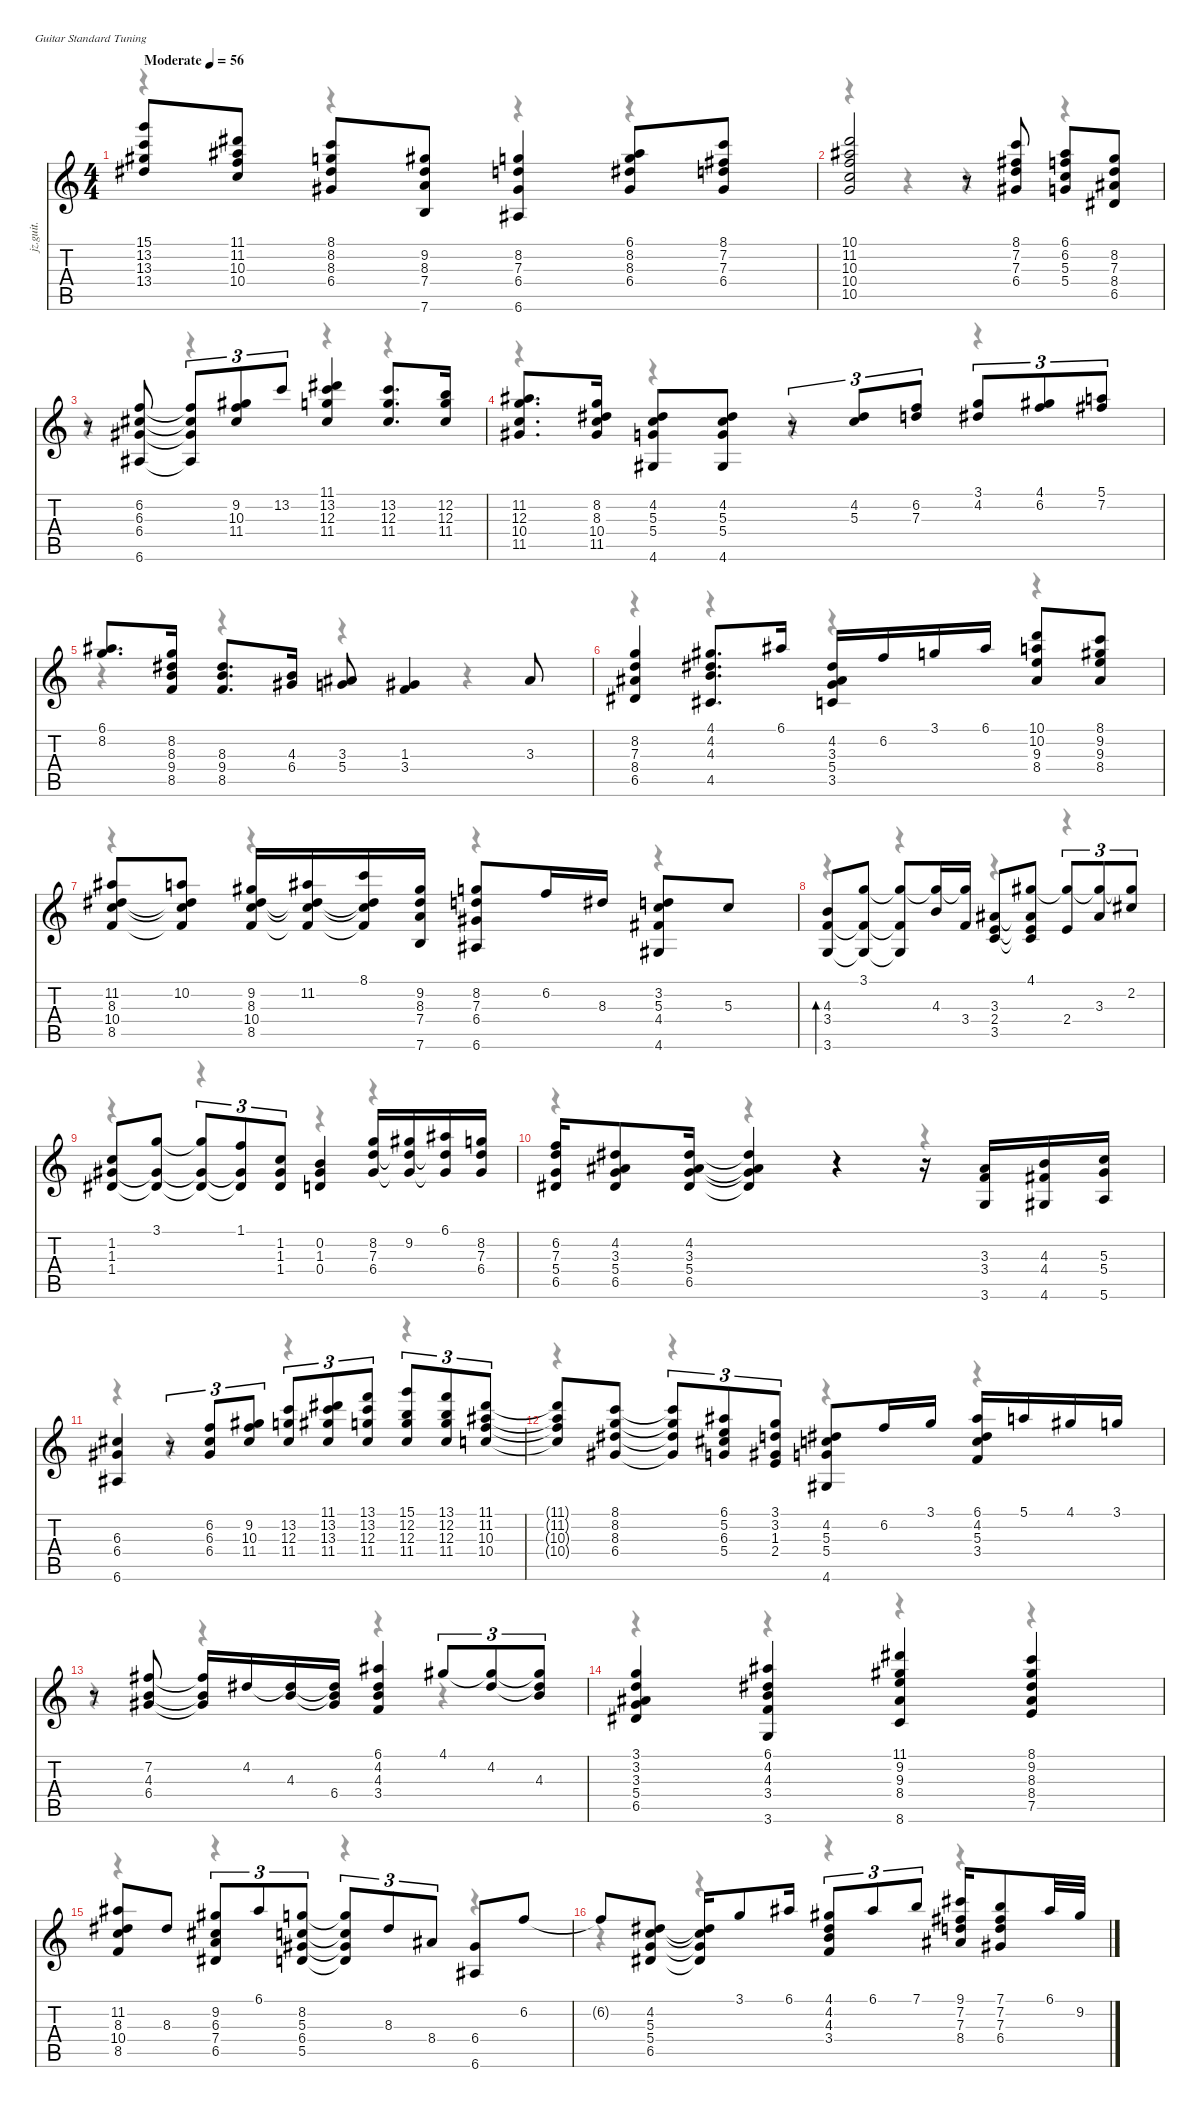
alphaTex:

\defaultSystemsLayout 4
\hideDynamics
\bracketExtendMode nobrackets
\otherSystemsTrackNameOrientation horizontal
\track ("Spoor 1" "jz.guit.") {instrument electricguitarjazz}
\staff {score tabs}
\tuning (E4 B3 G3 D3 A2 E2)
\voice
\ts (4 4)
\beaming (8 2 2 2 2)
\tempo (56 "Moderate")
\clef g2
\ks c
(15.1 13.2 13.3{acc #} 13.4{acc #}).8{dy f instrument electricguitarjazz beam Up} (11.1{acc #} 11.2{acc #} 10.3 10.4).8{beam Up} (8.1 8.2 8.3{acc #} 6.4{acc #}).8{beam Up} (9.2{acc #} 8.3{acc #} 7.4 7.6).8{beam Up} (8.2 7.3 6.4{acc #} 6.6{acc #}).4{beam Up} (6.1{acc #} 8.2 8.3{acc #} 6.4{acc #}).8{beam Up} (8.1 7.2{acc #} 7.3 6.4{acc #}).8{beam Up} |
(10.1 11.2{acc #} 10.3 10.4 10.5).2{beam Up} r.8{beam Up} (8.1 7.2{acc #} 7.3 6.4{acc #}).8{beam Up} (6.1{acc #} 6.2 5.3 5.4).8{beam Up} (8.2 7.3 8.4{acc #} 6.5{acc #}).8{beam Up} |
r.8{beam Up} (6.2 6.3{acc #} 6.4{acc #} 6.6{acc #}).8{beam Up} (6.2{t} 6.3{t acc #} 6.4{t acc #} 6.6{t acc #}).8{tu (3 2) beam Up} (9.2{acc #} 10.3 11.4{acc #}).8{tu (3 2) beam Up} 13.2.8{tu (3 2) beam Up} (11.1{acc #} 13.2 12.3 11.4{acc #}).4{beam Up} (13.2 12.3 11.4{acc #}).8{d beam Up} (12.2 12.3 11.4{acc #}).16{beam Up} |
(11.2{acc #} 12.3 10.4 11.5{acc #}).8{d beam Up} (8.2 8.3{acc #} 10.4 11.5{acc #}).16{beam Up} (4.2{acc #} 5.3 5.4 4.6{acc #}).8{beam Up} (4.2{acc #} 5.3 5.4 4.6{acc #}).8{beam Up} r.8{tu (3 2) beam Up} (4.2{acc #} 5.3).8{tu (3 2) beam Up} (6.2 7.3).8{tu (3 2) beam Up} (3.1 4.2{acc #}).8{tu (3 2) beam Up} (4.1{acc #} 6.2).8{tu (3 2) beam Up} (5.1 7.2{acc #}).8{tu (3 2) beam Up} |
(6.1{acc #} 8.2).8{d beam Up} (8.2 8.3{acc #} 9.4 8.5).16{beam Up} (8.3{acc #} 9.4 8.5).8{d beam Up} (4.3 6.4{acc #}).16{beam Up} (3.3{acc #} 5.4).8{beam Up} (1.3{acc #} 3.4).4{beam Up} 3.3{acc #}.8{beam Up} |
(8.2 7.3 8.4{acc #} 6.5{acc #}).4{beam Up} (4.1{acc #} 4.2{acc #} 4.3 4.5{acc #}).8{d beam Up} 6.1{acc #}.16{beam Up} (4.2{acc #} 3.3{acc #} 5.4 3.5).16{beam Up} 6.2.16{beam Up} 3.1.16{beam Up} 6.1{acc #}.16{beam Up} (10.1 10.2 9.3 8.4{acc #}).8{beam Up} (8.1 9.2{acc #} 9.3 8.4{acc #}).8{beam Up} |
(11.2{acc #} 8.3{acc #} 10.4 8.5).8{beam Up} (10.2 8.3{t acc #} 10.4{t} 8.5{t}).8{beam Up} (9.2{acc #} 8.3{acc #} 10.4 8.5).16{beam Up} (11.2{acc #} 8.3{t acc #} 10.4{t} 8.5{t}).16{beam Up} (8.1 8.3{t acc #} 10.4{t} 8.5{t}).16{beam Up} (9.2{acc #} 8.3{acc #} 7.4 7.6).16{beam Up} (8.2 7.3 6.4{acc #} 6.6{acc #}).8{beam Up} 6.2.16{beam Up} 8.3{acc #}.16{beam Up} (3.2 5.3 4.4{acc #} 4.6{acc #}).8{beam Up} 5.3.8{beam Up} |
(4.3 3.4 3.6).8{bd 480 beam Up} (3.1 3.4{t} 3.6{t}).8{beam Up} (3.1{t} 3.4{t} 3.6{t}).8{beam Up} (3.1{t} 4.3).16{beam Up} (3.1{t} 3.4).16{beam Up} (3.3{acc #} 2.4 3.5).8{beam Up} (4.1{acc #} 3.3{t acc #} 2.4{t} 3.5{t}).8{beam Up} (4.1{t acc #} 2.4).8{tu (3 2) beam Up} (4.1{t acc #} 3.3{acc #}).8{tu (3 2) beam Up} (4.1{t acc #} 2.2{acc #}).8{tu (3 2) beam Up} |
(1.2 1.3{acc #} 1.4{acc #}).8{beam Up} (3.1 1.3{t acc #} 1.4{t acc #}).8{beam Up} (3.1{t} 1.3{t acc #} 1.4{t acc #}).8{tu (3 2) beam Up} (1.1 1.3{t acc #} 1.4{t acc #}).8{tu (3 2) beam Up} (1.2 1.3{acc #} 1.4{acc #}).8{tu (3 2) beam Up} (0.2 1.3{acc #} 0.4).4{beam Up} (8.2 7.3 6.4{acc #}).16{beam Up} (9.2{acc #} 7.3{t} 6.4{t acc #}).16{beam Up} (6.1{acc #} 7.3{t} 6.4{t acc #}).16{beam Up} (8.2 7.3 6.4{acc #}).16{beam Up} |
(6.2 7.3 5.4 6.5{acc #}).16{beam Up} (4.2{acc #} 3.3{acc #} 5.4 6.5{acc #}).8{beam Up} (4.2{acc #} 3.3{acc #} 5.4 6.5{acc #}).16{beam Up} (4.2{t acc #} 3.3{t acc #} 5.4{t} 6.5{t acc #}).4{beam Up} r.4{beam Up} r.16{beam Up} (3.3{acc #} 3.4 3.6).16{beam Up} (4.3 4.4{acc #} 4.6{acc #}).16{beam Up} (5.3 5.4 5.6).16{beam Up} |
(6.3{acc #} 6.4{acc #} 6.6{acc #}).4{beam Up} r.8{tu (3 2) beam Up} (6.2 6.3{acc #} 6.4{acc #}).8{tu (3 2) beam Up} (9.2{acc #} 10.3 11.4{acc #}).8{tu (3 2) beam Up} (13.2 12.3 11.4{acc #}).8{tu (3 2) beam Up} (11.1{acc #} 13.2 13.3{acc #} 11.4{acc #}).8{tu (3 2) beam Up} (13.1 13.2 12.3 11.4{acc #}).8{tu (3 2) beam Up} (15.1 12.2 12.3 11.4{acc #}).8{tu (3 2) beam Up} (13.1 12.2 12.3 11.4{acc #}).8{tu (3 2) beam Up} (11.1{acc #} 11.2{acc #} 10.3 10.4).8{tu (3 2) beam Up} |
(11.1{t acc #} 11.2{t acc #} 10.3{t} 10.4{t}).8{beam Up} (8.1 8.2 8.3{acc #} 6.4{acc #}).8{beam Up} (8.1{t} 8.2{t} 8.3{t acc #} 6.4{t acc #}).8{tu (3 2) beam Up} (6.1{acc #} 5.2 6.3{acc #} 5.4).8{tu (3 2) beam Up} (3.1 3.2 1.3{acc #} 2.4).8{tu (3 2) beam Up} (4.2{acc #} 5.3 5.4 4.6{acc #}).8{beam Up} 6.2.16{beam Up} 3.1.16{beam Up} (6.1{acc #} 4.2{acc #} 5.3 3.4).16{beam Up} 5.1.16{beam Up} 4.1{acc #}.16{beam Up} 3.1.16{beam Up} |
r.8{beam Up} (7.2{acc #} 4.3 6.4{acc #}).8{beam Up} (7.2{t acc #} 4.3{t} 6.4{t acc #}).16{beam Up} 4.2{acc #}.16{beam Up} (4.2{t acc #} 4.3).16{beam Up} (4.2{t acc #} 4.3{t} 6.4{acc #}).16{beam Up} (6.1{acc #} 4.2{acc #} 4.3 3.4).4{beam Up} 4.1{acc #}.8{tu (3 2) beam Up} (4.1{t acc #} 4.2{acc #}).8{tu (3 2) beam Up} (4.1{t acc #} 4.2{t acc #} 4.3).8{tu (3 2) beam Up} |
(3.1 3.2 3.3{acc #} 5.4 6.5{acc #}).4{beam Up} (6.1{acc #} 4.2{acc #} 4.3 3.4 3.6).4{beam Up} (11.1{acc #} 9.2{acc #} 9.3 8.4{acc #} 8.6).4{beam Up} (8.1 9.2{acc #} 8.3{acc #} 8.4{acc #} 7.5).4{beam Up} |
(11.2{acc #} 8.3{acc #} 10.4 8.5).8{beam Up} 8.3{acc #}.8{beam Up} (9.2{acc #} 6.3{acc #} 7.4 6.5{acc #}).8{tu (3 2) beam Up} 6.1{acc #}.8{tu (3 2) beam Up} (8.2 5.3 6.4{acc #} 5.5).8{tu (3 2) beam Up} (8.2{t} 5.3{t} 6.4{t acc #} 5.5{t}).8{tu (3 2) beam Up} 8.3{acc #}.8{tu (3 2) beam Up} 8.4{acc #}.8{tu (3 2) beam Up} (6.4{acc #} 6.6{acc #}).8{beam Up} 6.2.8{beam Up} |
6.2{t}.8{beam Up} (4.2{acc #} 5.3 5.4 6.5{acc #}).8{beam Up} (4.2{t acc #} 5.3{t} 5.4{t} 6.5{t acc #}).16{beam Up} 3.1.8{beam Up} 6.1{acc #}.16{beam Up} (4.1{acc #} 4.2{acc #} 4.3 3.4).8{tu (3 2) beam Up} 6.1{acc #}.8{tu (3 2) beam Up} 7.1.8{tu (3 2) beam Up} (9.1{acc #} 7.2{acc #} 7.3 8.4{acc #}).16{beam Up} (7.1 7.2{acc #} 7.3 6.4{acc #}).8{beam Up} 6.1{acc #}.32{beam Up} 9.2{acc #}.32{beam Up}
\voice
\clef g2
\ottava regular
\simile none
\ks c
r.4{dy mf beam Down} r.4{beam Down} r.4{beam Down} r.4{beam Down} |
r.4{beam Down} r.4{beam Down} r.4{beam Down} r.4{beam Down} |
r.4{beam Down} r.4{beam Down} r.4{beam Down} r.4{beam Down} |
r.4{beam Down} r.4{beam Down} r.4{beam Down} r.4{beam Down} |
r.4{beam Down} r.4{beam Down} r.4{beam Down} r.4{beam Down} |
r.4{beam Down} r.4{beam Down} r.4{beam Down} r.4{beam Down} |
r.4{beam Down} r.4{beam Down} r.4{beam Down} r.4{beam Down} |
r.4{beam Down} r.4{beam Down} r.4{beam Down} r.4{beam Down} |
r.4{beam Down} r.4{beam Down} r.4{beam Down} r.4{beam Down} |
r.4{beam Down} r.4{beam Down} r.4{beam Down} r.4{beam Down} |
r.4{beam Down} r.4{beam Down} r.4{beam Down} r.4{beam Down} |
r.4{beam Down} r.4{beam Down} r.4{beam Down} r.4{beam Down} |
r.4{beam Down} r.4{beam Down} r.4{beam Down} r.4{beam Down} |
r.4{beam Down} r.4{beam Down} r.4{beam Down} r.4{beam Down} |
r.4{beam Down} r.4{beam Down} r.4{beam Down} r.4{beam Down} |
r.4{beam Down} r.4{beam Down} r.4{beam Down} r.4{beam Down}
